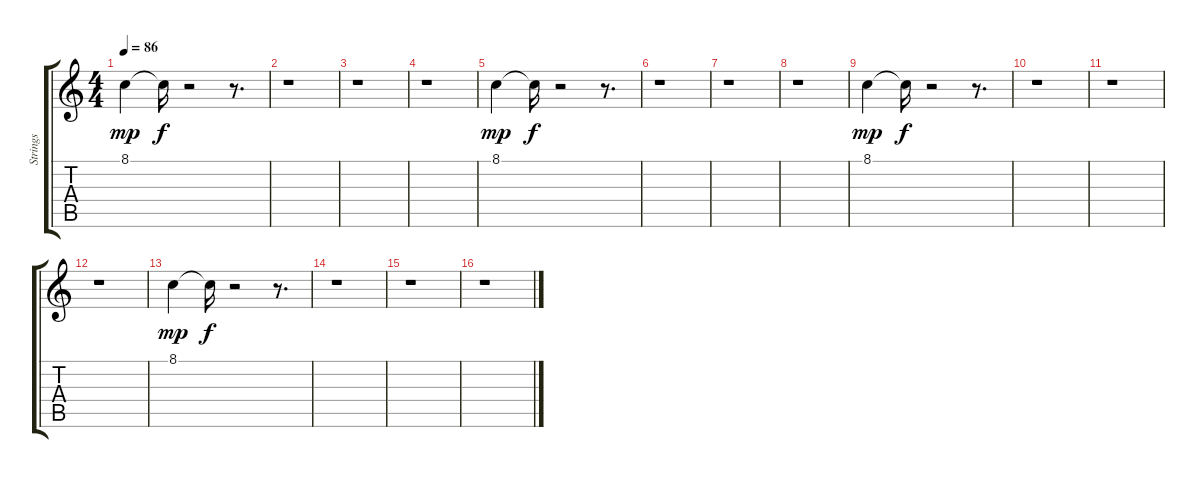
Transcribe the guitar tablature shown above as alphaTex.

\track ("Strings" "Strings") {instrument stringensemble1}
\staff {score tabs}
\tuning (E4 B3 G3 D3 A2 E2) {hide}
\ts (4 4)
\tempo 86
\clef g2
\ks c
8.1.4{dy mp} 8.1{t}.16{dy f} r.2 r.8{d} |
r.1 |
r.1 |
r.1 |
8.1.4{dy mp} 8.1{t}.16{dy f} r.2 r.8{d} |
r.1 |
r.1 |
r.1 |
8.1.4{dy mp} 8.1{t}.16{dy f} r.2 r.8{d} |
r.1 |
r.1 |
r.1 |
8.1.4{dy mp} 8.1{t}.16{dy f} r.2 r.8{d} |
r.1 |
r.1 |
r.1
